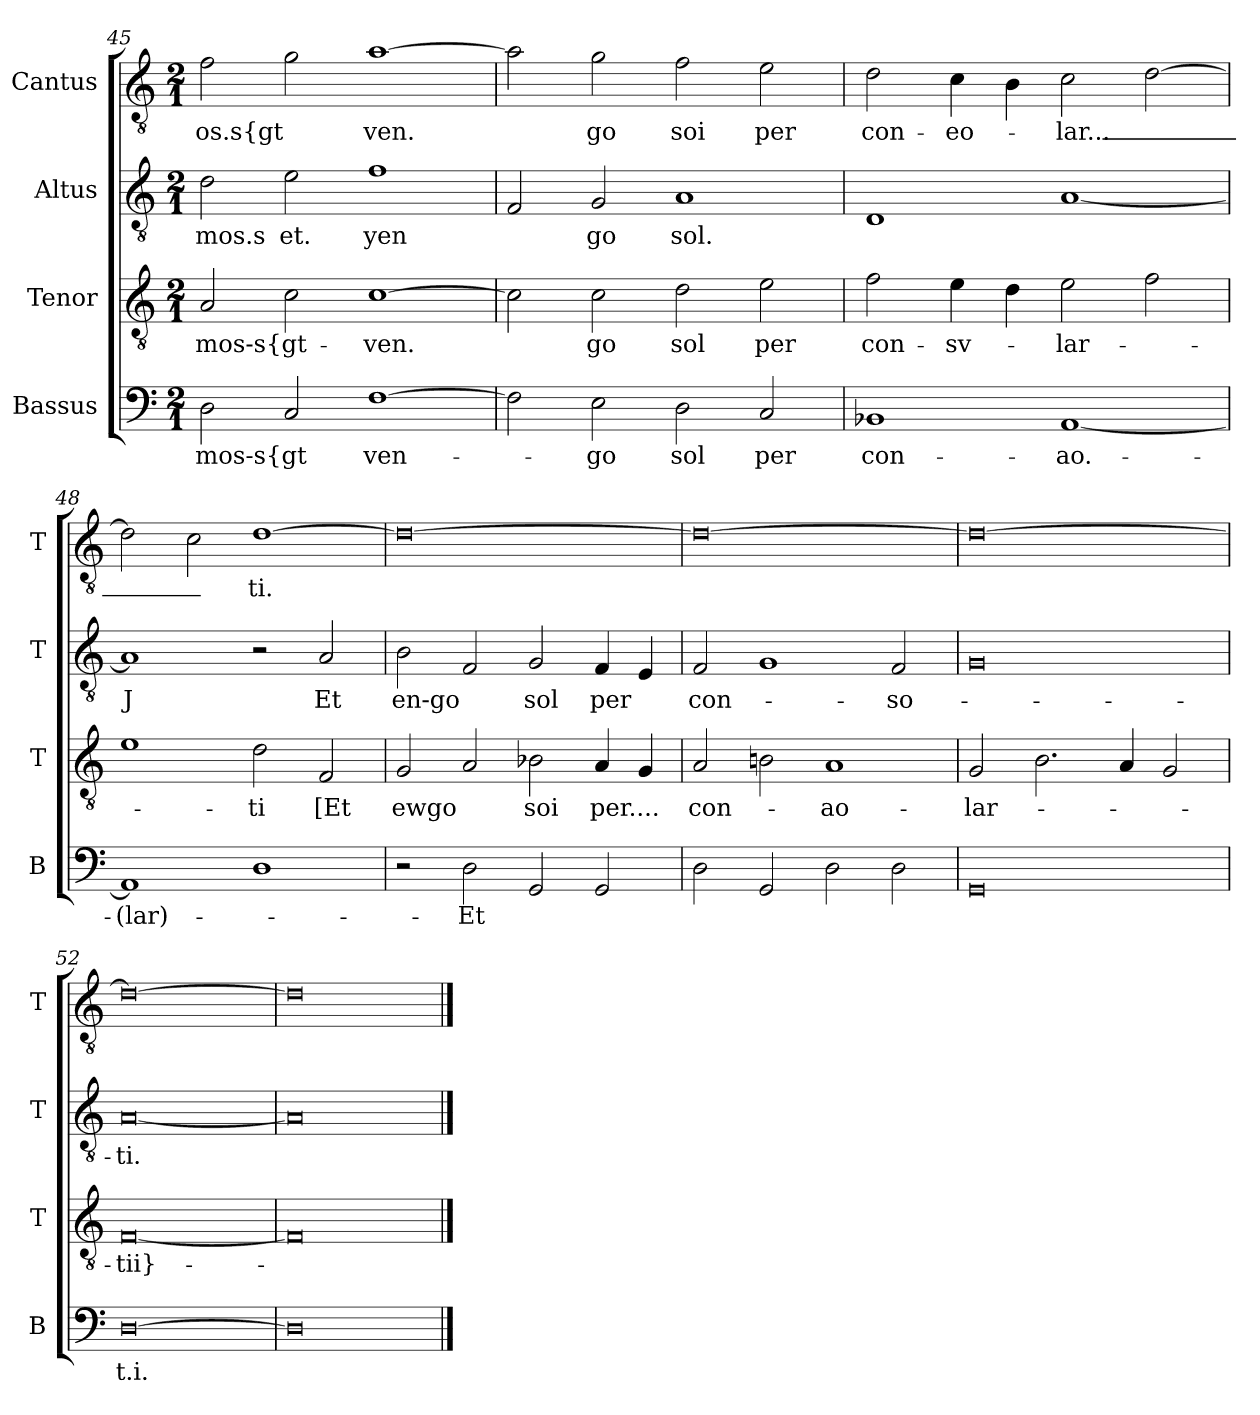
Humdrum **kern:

**kern	**text	**kern	**text	**kern	**text	**kern	**text
*part4	*part4	*part3	*part3	*part2	*part2	*part1	*part1
*staff4	*staff4	*staff3	*staff3	*staff2	*staff2	*staff1	*staff1
*I"Bassus	*	*I"Tenor	*	*I"Altus	*	*I"Cantus	*
*I'B	*	*I'T	*	*I'T	*	*I'T	*
!!LO:LB:g=z
*clefF4	*	*clefGv2	*	*clefGv2	*	*clefGv2	*
*	*	*ITrd7c12	*	*ITrd7c12	*	*ITrd7c12	*
*k[]	*	*k[]	*	*k[]	*	*k[]	*
*M2/1	*	*M2/1	*	*M2/1	*	*M2/1	*
=45	=45	=45	=45	=45	=45	=45	=45
!	!LO:LY:b	!	!LO:LY:b	!	!LO:LY:b	!	!LO:LY:b
2D\	mos-s{gt	2AA/	mos-s{gt-	2D\	mos.s	2F\	os.s{gt
!	!	!	!	!	!LO:LY:b	!	!
2C/	.	2C\	.	2E\	et.	2G\	.
!	!LO:LY:b	!	!LO:LY:b	!	!LO:LY:b	!	!LO:LY:b
[1F	ven-	[1C	ven.	1F	yen	[1A	ven.
=46	=46	=46	=46	=46	=46	=46	=46
2F\]	.	2C\]	.	2FF/	.	2A\]	.
!	!LO:LY:b	!	!LO:LY:b	!	!LO:LY:b	!	!LO:LY:b
2E\	go	2C\	go	2GG/	go	2G\	go
!	!LO:LY:b	!	!LO:LY:b	!	!LO:LY:b	!	!LO:LY:b
2D\	sol	2D\	sol	1AA	sol.	2F\	soi
!	!LO:LY:b	!	!LO:LY:b	!	!	!	!LO:LY:b
2C/	per	2E\	per	.	.	2E\	per
=47	=47	=47	=47	=47	=47	=47	=47
!	!LO:LY:b	!	!LO:LY:b	!	!	!	!LO:LY:b
1BB-X	con-	2F\	con-	1DD	.	2D\	con-
!	!	!	!LO:LY:b	!	!	!	!LO:LY:b
.	.	4E\	sv-	.	.	4C\	eo-
.	.	4D\	.	.	.	4BB\	.
!	!LO:LY:b	!	!LO:LY:b	!	!	!	!LO:LY:b
[1AA	ao.-	2E\	lar--	[1AA	.	2C\	lar..._
.	.	2F\	.	.	.	[2D\	.
=48	=48	=48	=48	=48	=48	=48	=48
!	!LO:LY:b	!	!	!	!LO:LY:b	!	!
1AA]	-(lar)-	1E	.	1AA]	J	2D\]	.
.	.	.	.	.	.	2C\	.
!	!	!	!LO:LY:b	!	!	!	!LO:LY:b
1D	.	2D\	-ti	2r	.	[1D	ti.
!	!	!	!LO:LY:b	!	!LO:LY:b	!	!
.	.	2FF/	[Et	2AA/	Et	.	.
!!LO:LB:g=z
=49	=49	=49	=49	=49	=49	=49	=49
!	!	!	!LO:LY:b	!	!LO:LY:b	!	!
2r	.	2GG/	ewgo	2BB\	en-go	0D_	.
!	!LO:LY:b	!	!	!	!	!	!
2D\	Et	2AA/	.	2FF/	.	.	.
!	!	!	!LO:LY:b	!	!LO:LY:b	!	!
2GG/	.	2BB-X\	soi	2GG/	sol	.	.
!	!	!	!LO:LY:b	!	!LO:LY:b	!	!
2GG/	.	4AA/	per....	4FF/	per	.	.
.	.	4GG/	.	4EE/	.	.	.
=50	=50	=50	=50	=50	=50	=50	=50
!	!	!	!LO:LY:b	!	!LO:LY:b	!	!
2D\	.	2AA/	con-	2FF/	con-	0D_	.
2GG/	.	2BBn\	.	1GG	.	.	.
!	!	!	!LO:LY:b	!	!	!	!
2D\	.	1AA	ao-	.	.	.	.
!	!	!	!	!	!LO:LY:b	!	!
2D\	.	.	.	2FF/	so-	.	.
=51	=51	=51	=51	=51	=51	=51	=51
!	!	!	!LO:LY:b	!	!	!	!
0GG	.	2GG/	lar-	0GG	.	0D_	.
.	.	2.BB\	.	.	.	.	.
.	.	4AA/	.	.	.	.	.
.	.	2GG/	.	.	.	.	.
=52	=52	=52	=52	=52	=52	=52	=52
!	!LO:LY:b	!	!LO:LY:b	!	!LO:LY:b	!	!
[0D	t.i.	[0FF	tii}-	[0AA	ti.	0D_	.
=53	=53	=53	=53	=53	=53	=53	=53
0D]	.	0FF]	.	0AA]	.	0D]	.
==	==	==	==	==	==	==	==
*-	*-	*-	*-	*-	*-	*-	*-
